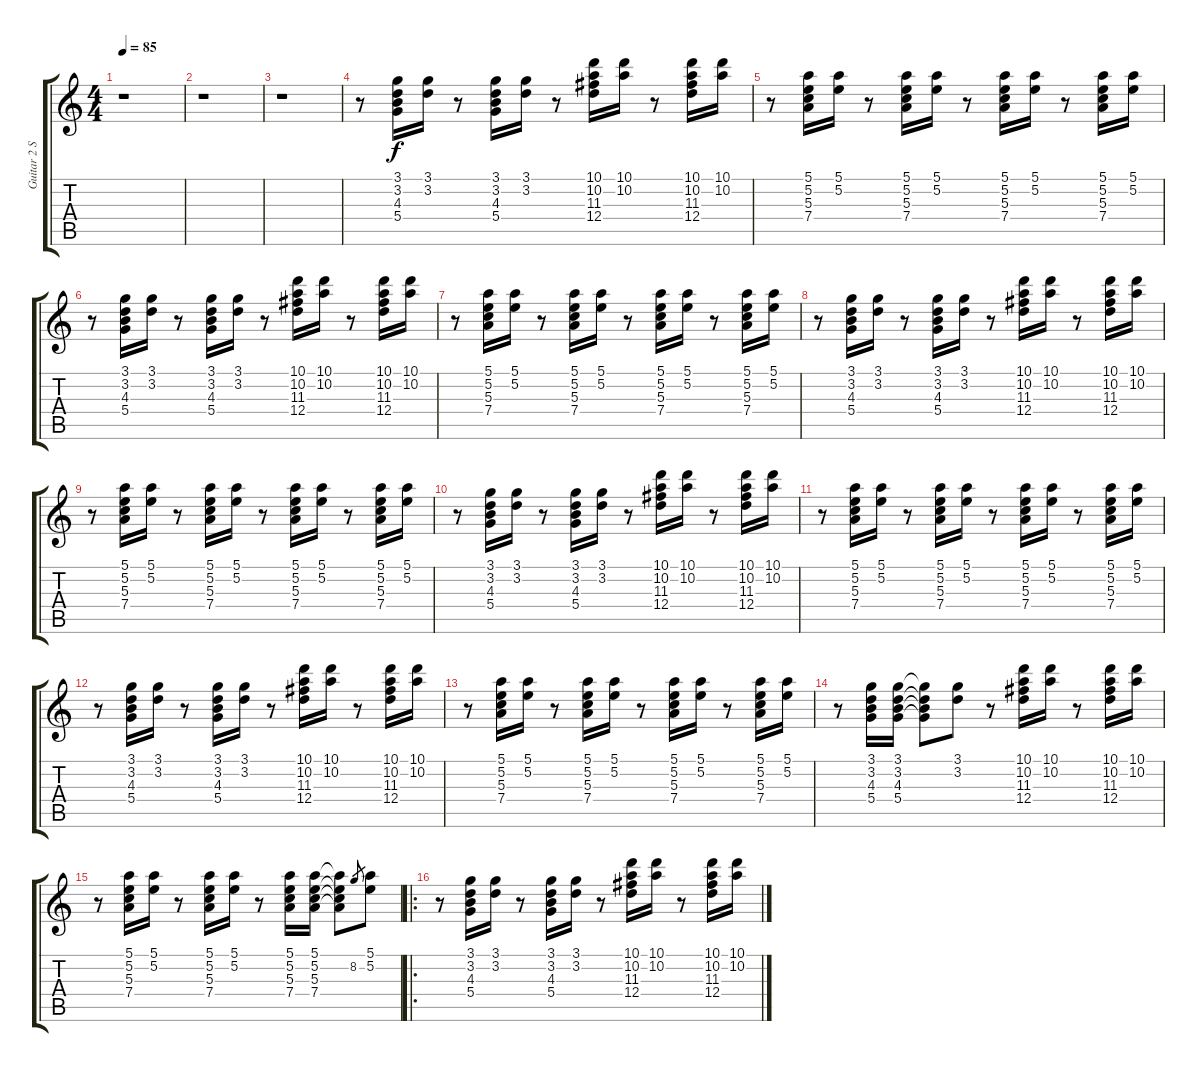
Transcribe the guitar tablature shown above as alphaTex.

\track ("Guitar 2 Simile" "Guitar 2 S") {instrument electricguitarclean}
\staff {score tabs}
\tuning (E4 B3 G3 D3 A2 E2) {hide}
\ts (4 4)
\tempo 85
\clef g2
\ks c
r.1{dy f} |
r.1 |
r.1 |
r.8 (3.1 3.2 4.3 5.4).16 (3.1 3.2).16 r.8 (3.1 3.2 4.3 5.4).16 (3.1 3.2).16 r.8 (10.1 10.2 11.3 12.4).16 (10.1 10.2).16 r.8 (10.1 10.2 11.3 12.4).16 (10.1 10.2).16 |
r.8 (5.1 5.2 5.3 7.4).16 (5.1 5.2).16 r.8 (5.1 5.2 5.3 7.4).16 (5.1 5.2).16 r.8 (5.1 5.2 5.3 7.4).16 (5.1 5.2).16 r.8 (5.1 5.2 5.3 7.4).16 (5.1 5.2).16 |
r.8 (3.1 3.2 4.3 5.4).16 (3.1 3.2).16 r.8 (3.1 3.2 4.3 5.4).16 (3.1 3.2).16 r.8 (10.1 10.2 11.3 12.4).16 (10.1 10.2).16 r.8 (10.1 10.2 11.3 12.4).16 (10.1 10.2).16 |
r.8 (5.1 5.2 5.3 7.4).16 (5.1 5.2).16 r.8 (5.1 5.2 5.3 7.4).16 (5.1 5.2).16 r.8 (5.1 5.2 5.3 7.4).16 (5.1 5.2).16 r.8 (5.1 5.2 5.3 7.4).16 (5.1 5.2).16 |
r.8 (3.1 3.2 4.3 5.4).16 (3.1 3.2).16 r.8 (3.1 3.2 4.3 5.4).16 (3.1 3.2).16 r.8 (10.1 10.2 11.3 12.4).16 (10.1 10.2).16 r.8 (10.1 10.2 11.3 12.4).16 (10.1 10.2).16 |
r.8 (5.1 5.2 5.3 7.4).16 (5.1 5.2).16 r.8 (5.1 5.2 5.3 7.4).16 (5.1 5.2).16 r.8 (5.1 5.2 5.3 7.4).16 (5.1 5.2).16 r.8 (5.1 5.2 5.3 7.4).16 (5.1 5.2).16 |
r.8 (3.1 3.2 4.3 5.4).16 (3.1 3.2).16 r.8 (3.1 3.2 4.3 5.4).16 (3.1 3.2).16 r.8 (10.1 10.2 11.3 12.4).16 (10.1 10.2).16 r.8 (10.1 10.2 11.3 12.4).16 (10.1 10.2).16 |
r.8 (5.1 5.2 5.3 7.4).16 (5.1 5.2).16 r.8 (5.1 5.2 5.3 7.4).16 (5.1 5.2).16 r.8 (5.1 5.2 5.3 7.4).16 (5.1 5.2).16 r.8 (5.1 5.2 5.3 7.4).16 (5.1 5.2).16 |
r.8 (3.1 3.2 4.3 5.4).16 (3.1 3.2).16 r.8 (3.1 3.2 4.3 5.4).16 (3.1 3.2).16 r.8 (10.1 10.2 11.3 12.4).16 (10.1 10.2).16 r.8 (10.1 10.2 11.3 12.4).16 (10.1 10.2).16 |
r.8 (5.1 5.2 5.3 7.4).16 (5.1 5.2).16 r.8 (5.1 5.2 5.3 7.4).16 (5.1 5.2).16 r.8 (5.1 5.2 5.3 7.4).16 (5.1 5.2).16 r.8 (5.1 5.2 5.3 7.4).16 (5.1 5.2).16 |
r.8 (3.1 3.2 4.3 5.4).16 (3.1 3.2 4.3 5.4).16 (3.1{t} 3.2{t} 4.3{t} 5.4{t}).8 (3.1 3.2).8 r.8 (10.1 10.2 11.3 12.4).16 (10.1 10.2).16 r.8 (10.1 10.2 11.3 12.4).16 (10.1 10.2).16 |
r.8 (5.1 5.2 5.3 7.4).16 (5.1 5.2).16 r.8 (5.1 5.2 5.3 7.4).16 (5.1 5.2).16 r.8 (5.1 5.2 5.3 7.4).16 (5.1 5.2 5.3 7.4).16 (5.1{t} 5.2{t} 5.3{t} 7.4{t}).8 8.2.8{gr} (5.1 5.2).8 |
\ro
r.8 (3.1 3.2 4.3 5.4).16 (3.1 3.2).16 r.8 (3.1 3.2 4.3 5.4).16 (3.1 3.2).16 r.8 (10.1 10.2 11.3 12.4).16 (10.1 10.2).16 r.8 (10.1 10.2 11.3 12.4).16 (10.1 10.2).16
